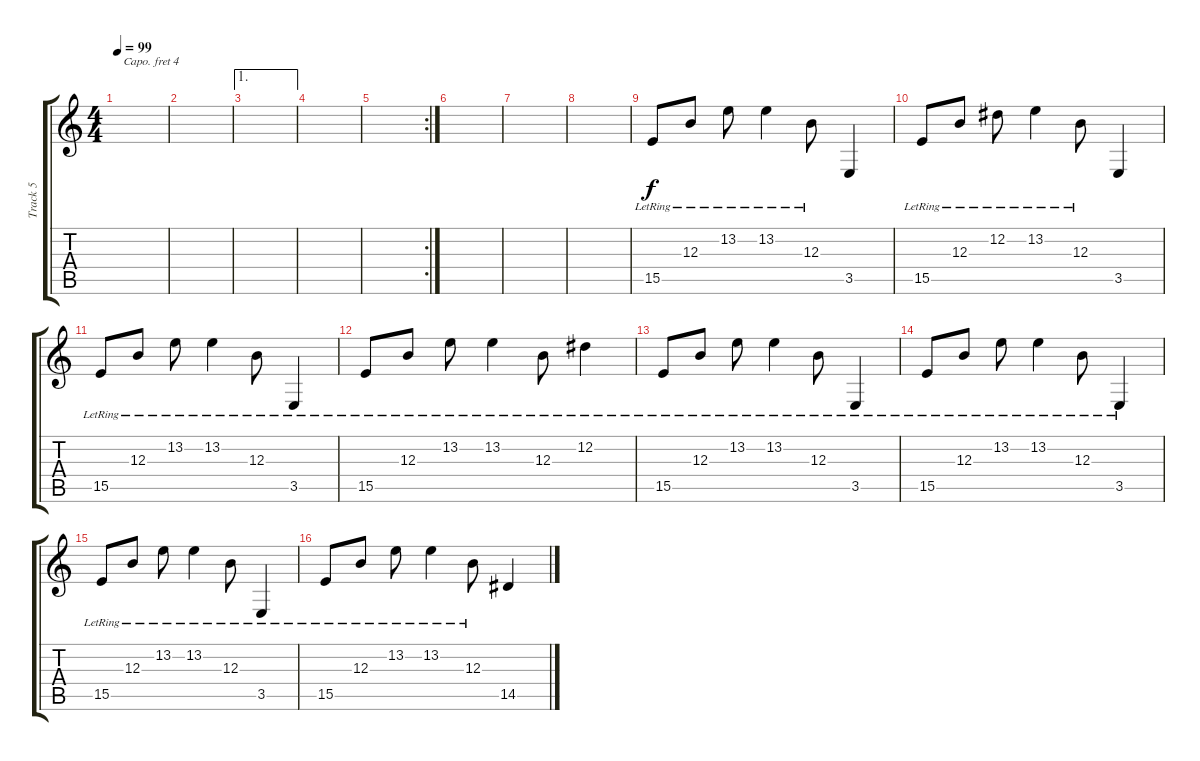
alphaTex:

\track ("Track 5" "Track 5") {instrument electricpiano1}
\staff {score tabs}
\capo 4
\tuning (E4 B3 G3 D3 A2 E2) {hide}
\ts (4 4)
\tempo 99
\clef g2
\ks c
|
|
\ae 1
|
|
\rc 2
|
|
|
|
15.5{lr}.8{dy f} 12.3{lr}.8 13.2{lr}.8 13.2{lr}.4 12.3{lr}.8 3.5.4 |
15.5{lr}.8 12.3{lr}.8 12.2{lr}.8 13.2{lr}.4 12.3{lr}.8 3.5.4 |
15.5{lr}.8 12.3{lr}.8 13.2{lr}.8 13.2{lr}.4 12.3{lr}.8 3.5{lr}.4 |
15.5{lr}.8 12.3{lr}.8 13.2{lr}.8 13.2{lr}.4 12.3{lr}.8 12.2{lr}.4 |
15.5{lr}.8 12.3{lr}.8 13.2{lr}.8 13.2{lr}.4 12.3{lr}.8 3.5{lr}.4 |
15.5{lr}.8 12.3{lr}.8 13.2{lr}.8 13.2{lr}.4 12.3{lr}.8 3.5{lr}.4 |
15.5{lr}.8 12.3{lr}.8 13.2{lr}.8 13.2{lr}.4 12.3{lr}.8 3.5{lr}.4 |
15.5{lr}.8 12.3{lr}.8 13.2{lr}.8 13.2{lr}.4 12.3{lr}.8 14.5.4
